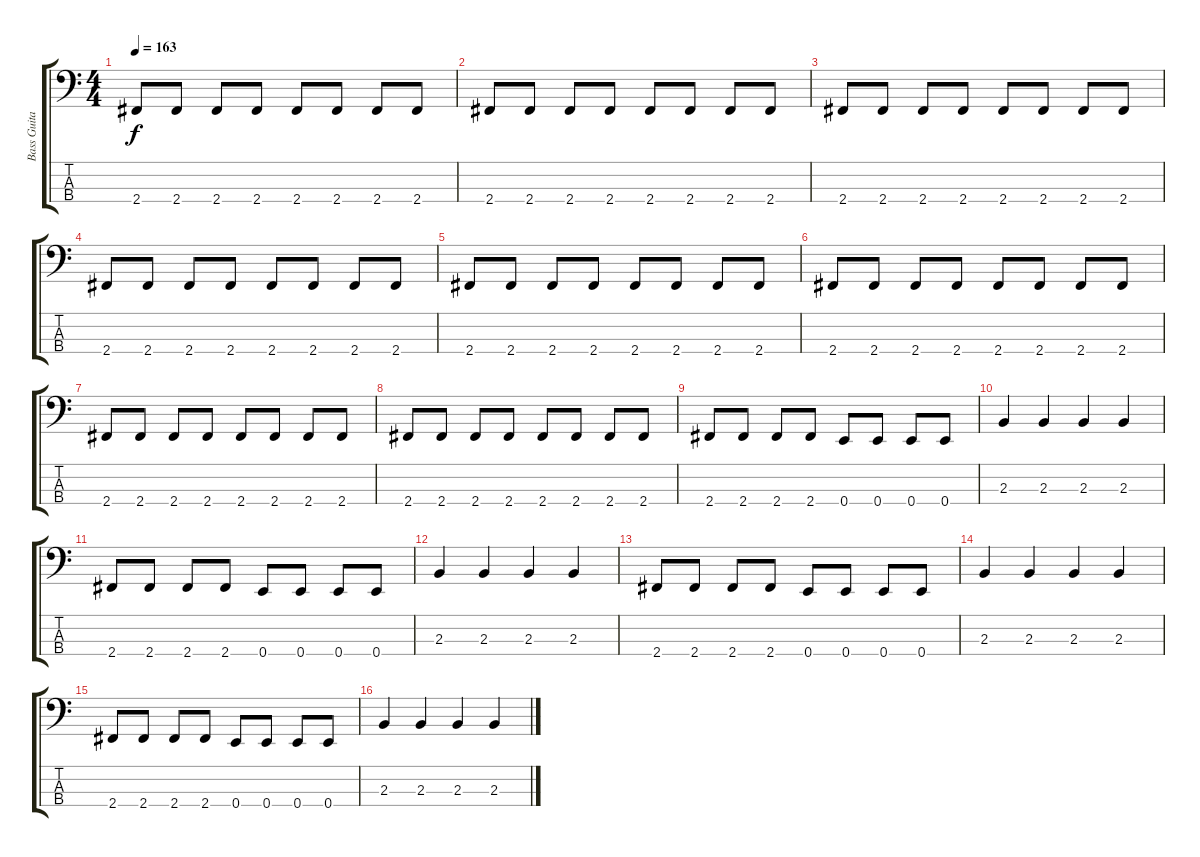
\track ("Bass Guitar" "Bass Guita") {instrument electricbassfinger}
\staff {score tabs}
\tuning (G2 D2 A1 E1) {hide}
\ts (4 4)
\tempo 163
\clef f4
\ks c
2.4.8{dy f instrument electricbassfinger} 2.4.8 2.4.8 2.4.8 2.4.8 2.4.8 2.4.8 2.4.8 |
2.4.8 2.4.8 2.4.8 2.4.8 2.4.8 2.4.8 2.4.8 2.4.8 |
2.4.8 2.4.8 2.4.8 2.4.8 2.4.8 2.4.8 2.4.8 2.4.8 |
2.4.8 2.4.8 2.4.8 2.4.8 2.4.8 2.4.8 2.4.8 2.4.8 |
2.4.8 2.4.8 2.4.8 2.4.8 2.4.8 2.4.8 2.4.8 2.4.8 |
2.4.8 2.4.8 2.4.8 2.4.8 2.4.8 2.4.8 2.4.8 2.4.8 |
2.4.8 2.4.8 2.4.8 2.4.8 2.4.8 2.4.8 2.4.8 2.4.8 |
2.4.8 2.4.8 2.4.8 2.4.8 2.4.8 2.4.8 2.4.8 2.4.8 |
2.4.8 2.4.8 2.4.8 2.4.8 0.4.8 0.4.8 0.4.8 0.4.8 |
2.3.4 2.3.4 2.3.4 2.3.4 |
2.4.8 2.4.8 2.4.8 2.4.8 0.4.8 0.4.8 0.4.8 0.4.8 |
2.3.4 2.3.4 2.3.4 2.3.4 |
2.4.8 2.4.8 2.4.8 2.4.8 0.4.8 0.4.8 0.4.8 0.4.8 |
2.3.4 2.3.4 2.3.4 2.3.4 |
2.4.8 2.4.8 2.4.8 2.4.8 0.4.8 0.4.8 0.4.8 0.4.8 |
2.3.4 2.3.4 2.3.4 2.3.4
